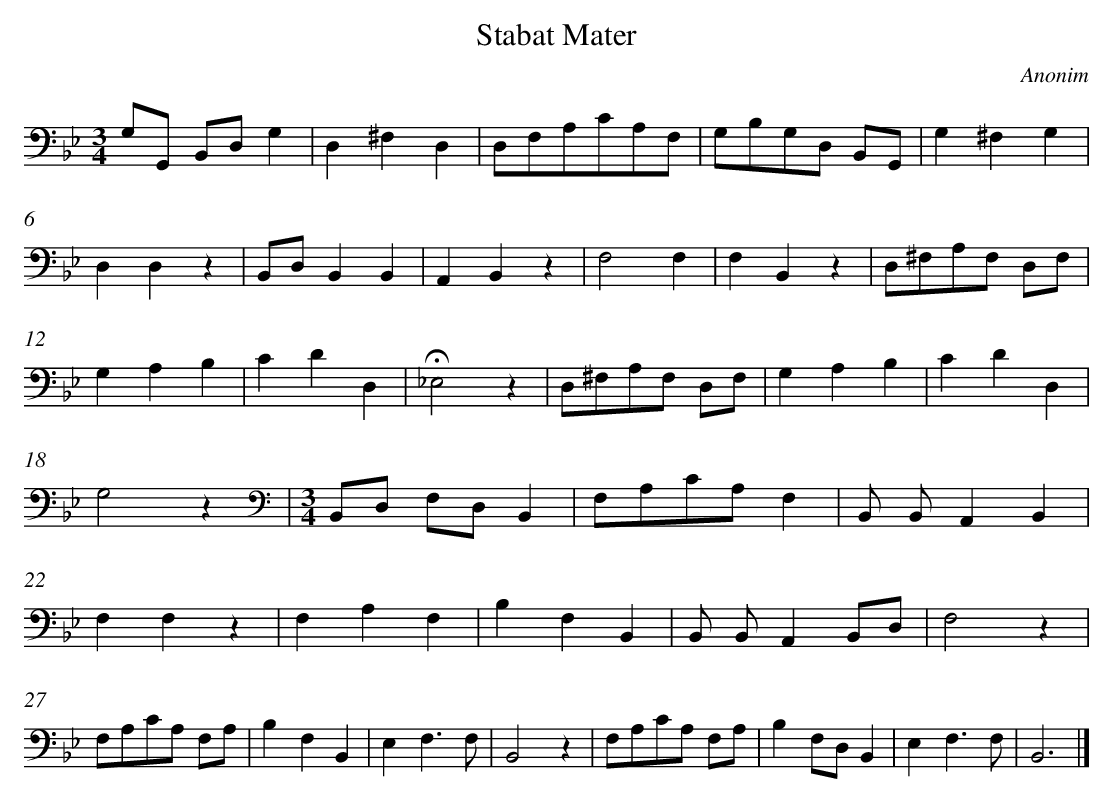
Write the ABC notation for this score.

X:1
T: Stabat Mater
C: Anonim
L: 1/8
M: 3/4
K: Bb clef=bass
G,G,, B,,D,G,2 |
D,2^F,2D,2 |
D,F,A,CA,F, |
G,B,G,D, B,,G,, |
G,2^F,2G,2 |
D,2D,2z2 |
B,,D,B,,2B,,2 |
A,,2B,,2z2 |
F,4F,2 |
F,2B,,2z2 |
D,^F,A,F, D,F, |
G,2A,2B,2 |
C2D2D,2 |
!fermata!_E,4z2 |
D,^F,A,F, D,F, |
G,2A,2B,2 |
C2D2D,2 |
G,4z2 |
 [K:Bb] [K:clef=bass][M:3/4]B,,D, F,D,B,,2 |
F,A,CA,F,2 |
B,, B,,A,,2B,,2 |
F,2F,2z2 |
F,2A,2F,2 |
B,2F,2B,,2 |
B,, B,,A,,2B,,D, |
F,4z2 |
F,A,CA, F,A, |
B,2F,2B,,2 |
E,2F,3F, |
B,,4z2 |
F,A,CA, F,A, |
B,2F,D,B,,2 |
E,2F,3F, |
B,,6 |]
